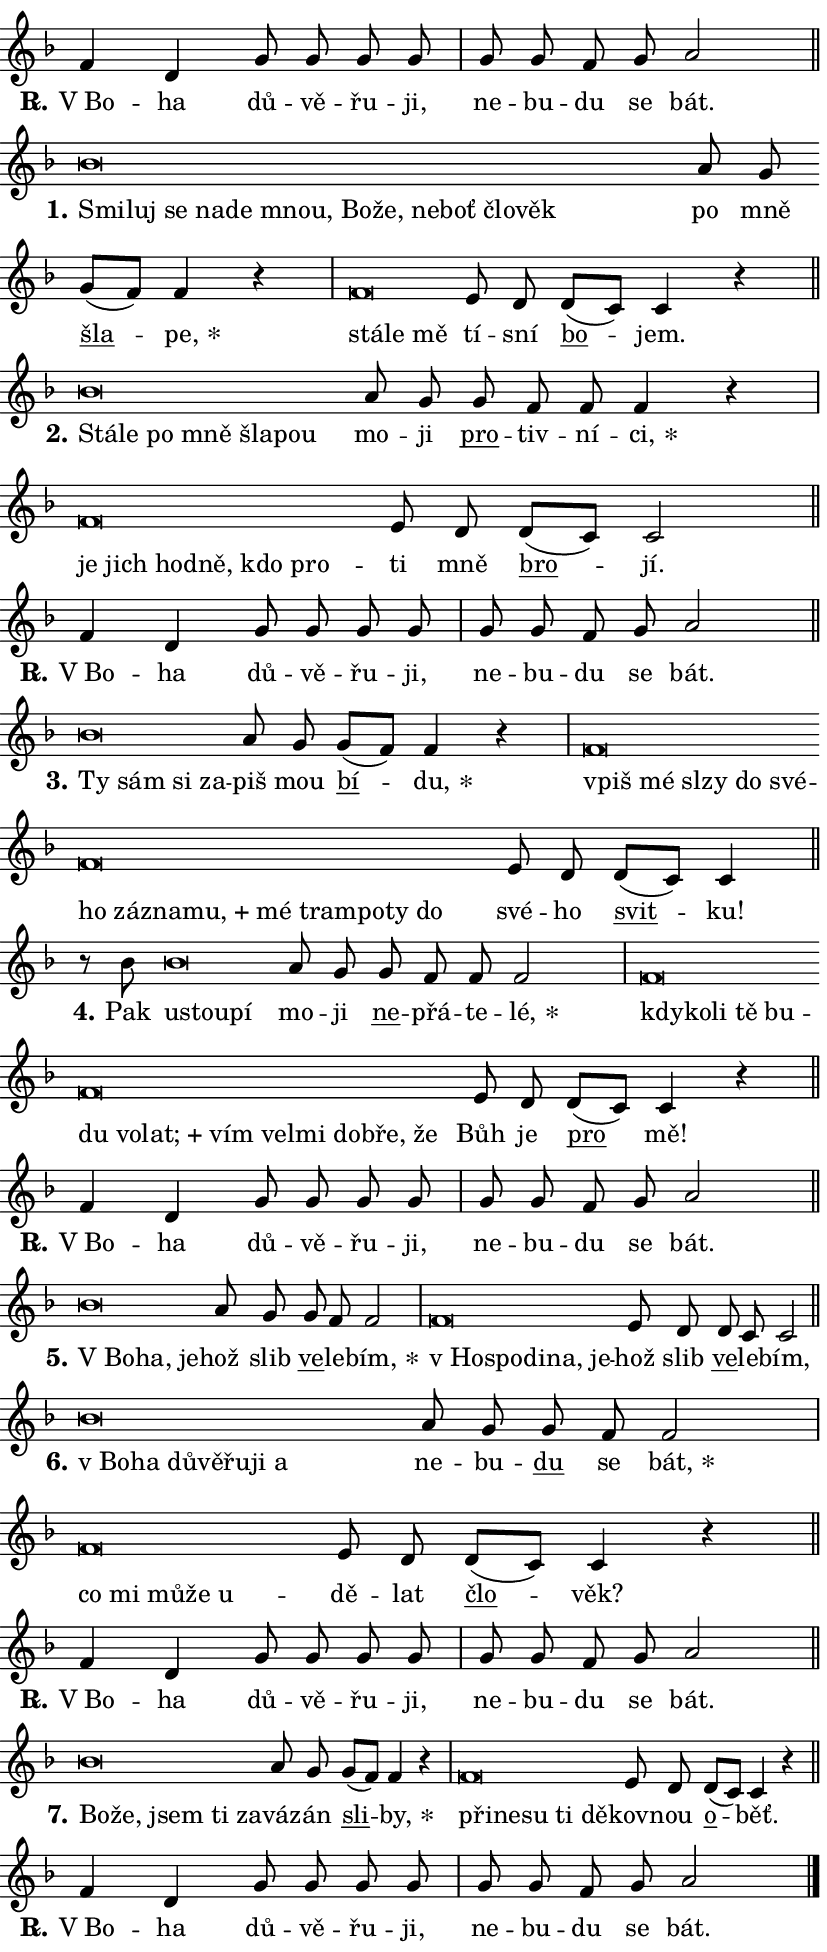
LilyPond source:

\version "2.24.0"
\header { tagline = "" }
\paper {
  indent = 0\cm
  top-margin = 0\cm
  right-margin = 0.13\cm % to fit lyric hyphens
  bottom-margin = 0\cm
  left-margin = 0\cm
  paper-width = 14\cm
  page-breaking = #ly:one-page-breaking
  system-system-spacing.basic-distance = #11
  score-system-spacing.basic-distance = #11
  ragged-last = ##f
}


%% Author: Thomas Morley
%% https://lists.gnu.org/archive/html/lilypond-user/2020-05/msg00002.html
#(define (line-position grob)
"Returns position of @var[grob} in current system:
   @code{'start}, if at first time-step
   @code{'end}, if at last time-step
   @code{'middle} otherwise
"
  (let* ((col (ly:item-get-column grob))
         (ln (ly:grob-object col 'left-neighbor))
         (rn (ly:grob-object col 'right-neighbor))
         (col-to-check-left (if (ly:grob? ln) ln col))
         (col-to-check-right (if (ly:grob? rn) rn col))
         (break-dir-left
           (and
             (ly:grob-property col-to-check-left 'non-musical #f)
             (ly:item-break-dir col-to-check-left)))
         (break-dir-right
           (and
             (ly:grob-property col-to-check-right 'non-musical #f)
             (ly:item-break-dir col-to-check-right))))
        (cond ((eqv? 1 break-dir-left) 'start)
              ((eqv? -1 break-dir-right) 'end)
              (else 'middle))))

#(define (tranparent-at-line-position vctor)
  (lambda (grob)
  "Relying on @code{line-position} select the relevant enry from @var{vctor}.
Used to determine transparency,"
    (case (line-position grob)
      ((end) (not (vector-ref vctor 0)))
      ((middle) (not (vector-ref vctor 1)))
      ((start) (not (vector-ref vctor 2))))))

noteHeadBreakVisibility =
#(define-music-function (break-visibility)(vector?)
"Makes @code{NoteHead}s transparent relying on @var{break-visibility}"
#{
  \override NoteHead.transparent =
    #(tranparent-at-line-position break-visibility)
#})

#(define delete-ledgers-for-transparent-note-heads
  (lambda (grob)
    "Reads whether a @code{NoteHead} is transparent.
If so this @code{NoteHead} is removed from @code{'note-heads} from
@var{grob}, which is supposed to be @code{LedgerLineSpanner}.
As a result ledgers are not printed for this @code{NoteHead}"
    (let* ((nhds-array (ly:grob-object grob 'note-heads))
           (nhds-list
             (if (ly:grob-array? nhds-array)
                 (ly:grob-array->list nhds-array)
                 '()))
           ;; Relies on the transparent-property being done before
           ;; Staff.LedgerLineSpanner.after-line-breaking is executed.
           ;; This is fragile ...
           (to-keep
             (remove
               (lambda (nhd)
                 (ly:grob-property nhd 'transparent #f))
               nhds-list)))
      ;; TODO find a better method to iterate over grob-arrays, similiar
      ;; to filter/remove etc for lists
      ;; For now rebuilt from scratch
      (set! (ly:grob-object grob 'note-heads)  '())
      (for-each
        (lambda (nhd)
          (ly:pointer-group-interface::add-grob grob 'note-heads nhd))
        to-keep))))

squashNotes = {
  \override NoteHead.X-extent = #'(-0.2 . 0.2)
  \override NoteHead.Y-extent = #'(-0.75 . 0)
  \override NoteHead.stencil =
    #(lambda (grob)
       (let ((pos (ly:grob-property grob 'staff-position)))
         (begin
           (if (< pos -7) (display "ERROR: Lower brevis then expected\n") (display ""))
           (if (<= pos -6) ly:text-interface::print ly:note-head::print))))
}
unSquashNotes = {
  \revert NoteHead.X-extent
  \revert NoteHead.Y-extent
  \revert NoteHead.stencil
}

hideNotes = \noteHeadBreakVisibility #begin-of-line-visible
unHideNotes = \noteHeadBreakVisibility #all-visible

% work-around for resetting accidentals
% https://lilypond.org/doc/v2.23/Documentation/notation/displaying-rhythms#unmetered-music
cadenzaMeasure = {
  \cadenzaOff
  \partial 1024 s1024
  \cadenzaOn
}

#(define-markup-command (accent layout props text) (markup?)
  "Underline accented syllable"
  (interpret-markup layout props
    #{\markup \override #'(offset . 4.3) \underline { #text }#}))

responsum = \markup \concat {
  "R" \hspace #-1.05 \path #0.1 #'((moveto 0 0.07) (lineto 0.9 0.8)) \hspace #0.05 "."
}

spaceSize = #0.6828661417322834 % exact space size for TeX Gyre Schola

\layout {
  \context {
    \Staff
    \remove "Time_signature_engraver"
    \override LedgerLineSpanner.after-line-breaking = #delete-ledgers-for-transparent-note-heads
  }
  \context {
    \Lyrics {
      \override LyricSpace.minimum-distance = \spaceSize
      \override LyricText.font-name = #"TeX Gyre Schola"
      \override LyricText.font-size = 1
      \override StanzaNumber.font-name = #"TeX Gyre Schola Bold"
      \override StanzaNumber.font-size = 1
    }
  }
  \context {
    \Score 
    \override NoteHead.text =
      #(lambda (grob) 
        (let ((pos (ly:grob-property grob 'staff-position)))
          #{\markup {
            \combine
              \halign #-0.55 \raise #(if (= pos -6) 0 0.5) \override #'(thickness . 2) \draw-line #'(3.2 . 0)
              \musicglyph "noteheads.sM1"
          }#}))
  }
}

% magnetic-lyrics.ily
%
%   written by
%     Jean Abou Samra <jean@abou-samra.fr>
%     Werner Lemberg <wl@gnu.org>
%
%   adapted by
%     Jiri Hon <jiri.hon@gmail.com>
%
% Version 2022-Apr-15

% https://www.mail-archive.com/lilypond-user@gnu.org/msg149350.html

#(define (Left_hyphen_pointer_engraver context)
   "Collect syllable-hyphen-syllable occurrences in lyrics and store
them in properties.  This engraver only looks to the left.  For
example, if the lyrics input is @code{foo -- bar}, it does the
following.

@itemize @bullet
@item
Set the @code{text} property of the @code{LyricHyphen} grob between
@q{foo} and @q{bar} to @code{foo}.

@item
Set the @code{left-hyphen} property of the @code{LyricText} grob with
text @q{foo} to the @code{LyricHyphen} grob between @q{foo} and
@q{bar}.
@end itemize

Use this auxiliary engraver in combination with the
@code{lyric-@/text::@/apply-@/magnetic-@/offset!} hook."
   (let ((hyphen #f)
         (text #f))
     (make-engraver
      (acknowledgers
       ((lyric-syllable-interface engraver grob source-engraver)
        (set! text grob)))
      (end-acknowledgers
       ((lyric-hyphen-interface engraver grob source-engraver)
        ;(when (not (grob::has-interface grob 'lyric-space-interface))
          (set! hyphen grob)));)
      ((stop-translation-timestep engraver)
       (when (and text hyphen)
         (ly:grob-set-object! text 'left-hyphen hyphen))
       (set! text #f)
       (set! hyphen #f)))))

#(define (lyric-text::apply-magnetic-offset! grob)
   "If the space between two syllables is less than the value in
property @code{LyricText@/.details@/.squash-threshold}, move the right
syllable to the left so that it gets concatenated with the left
syllable.

Use this function as a hook for
@code{LyricText@/.after-@/line-@/breaking} if the
@code{Left_@/hyphen_@/pointer_@/engraver} is active."
   (let ((hyphen (ly:grob-object grob 'left-hyphen #f)))
     (when hyphen
       (let ((left-text (ly:spanner-bound hyphen LEFT)))
         (when (grob::has-interface left-text 'lyric-syllable-interface)
           (let* ((common (ly:grob-common-refpoint grob left-text X))
                  (this-x-ext (ly:grob-extent grob common X))
                  (left-x-ext
                   (begin
                     ;; Trigger magnetism for left-text.
                     (ly:grob-property left-text 'after-line-breaking)
                     (ly:grob-extent left-text common X)))
                  ;; `delta` is the gap width between two syllables.
                  (delta (- (interval-start this-x-ext)
                            (interval-end left-x-ext)))
                  (details (ly:grob-property grob 'details))
                  (threshold (assoc-get 'squash-threshold details 0.2)))
             (when (< delta threshold)
               (let* (;; We have to manipulate the input text so that
                      ;; ligatures crossing syllable boundaries are not
                      ;; disabled.  For languages based on the Latin
                      ;; script this is essentially a beautification.
                      ;; However, for non-Western scripts it can be a
                      ;; necessity.
                      (lt (ly:grob-property left-text 'text))
                      (rt (ly:grob-property grob 'text))
                      (is-space (grob::has-interface hyphen 'lyric-space-interface))
                      (space (if is-space " " ""))
                      (extra-delta (if is-space spaceSize 0))
                      ;; Append new syllable.
                      (ltrt-space (if (and (string? lt) (string? rt))
                                (string-append lt space rt)
                                (make-concat-markup (list lt space rt))))
                      ;; Right-align `ltrt` to the right side.
                      (ltrt-space-markup (grob-interpret-markup
                               grob
                               (make-translate-markup
                                (cons (interval-length this-x-ext) 0)
                                (make-right-align-markup ltrt-space)))))
                 (begin
                   ;; Don't print `left-text`.
                   (ly:grob-set-property! left-text 'stencil #f)
                   ;; Set text and stencil (which holds all collected
                   ;; syllables so far) and shift it to the left.
                   (ly:grob-set-property! grob 'text ltrt-space)
                   (ly:grob-set-property! grob 'stencil ltrt-space-markup)
                   (ly:grob-translate-axis! grob (- (- delta extra-delta)) X))))))))))


#(define (lyric-hyphen::displace-bounds-first grob)
   ;; Make very sure this callback isn't triggered too early.
   (let ((left (ly:spanner-bound grob LEFT))
         (right (ly:spanner-bound grob RIGHT)))
     (ly:grob-property left 'after-line-breaking)
     (ly:grob-property right 'after-line-breaking)
     (ly:lyric-hyphen::print grob)))

squashThreshold = #0.4

\layout {
  \context {
    \Lyrics
    \consists #Left_hyphen_pointer_engraver
    \override LyricText.after-line-breaking =
      #lyric-text::apply-magnetic-offset!
    \override LyricHyphen.stencil = #lyric-hyphen::displace-bounds-first
    \override LyricText.details.squash-threshold = \squashThreshold
    \override LyricHyphen.minimum-distance = 0
    \override LyricHyphen.minimum-length = \squashThreshold
  }
}

squashText = \override LyricText.details.squash-threshold = 9999
unSquashText = \override LyricText.details.squash-threshold = \squashThreshold

leftText = \override LyricText.self-alignment-X = #LEFT
unLeftText = \revert LyricText.self-alignment-X

starOffset = #(lambda (grob) 
                (let ((x_offset (ly:self-alignment-interface::aligned-on-x-parent grob)))
                  (if (= x_offset 0) 0 (+ x_offset 1.2))))

star = #(define-music-function (syllable)(string?)
"Append star separator at the end of a syllable"
#{
  \once \override LyricText.X-offset = #starOffset
  \lyricmode { \markup {
    #syllable
    \override #'((font-name . "TeX Gyre Schola Bold")) \hspace #0.2 \lower #0.65 \larger "*"
  } }
#})

starAccent = #(define-music-function (syllable)(string?)
"Append star separator at the end of a syllable and make accent"
#{
  \once \override LyricText.X-offset = #starOffset
  \lyricmode { \markup {
    \accent #syllable
    \override #'((font-name . "TeX Gyre Schola Bold")) \hspace #0.2 \lower #0.65 \larger "*"
  } }
#})

breath = #(define-music-function (syllable)(string?)
"Append breathing indicator at the end of a syllable"
#{
  \lyricmode { \markup { #syllable "+" } }
#})

optionalBreath = #(define-music-function (syllable)(string?)
"Append optional breathing indicator at the end of a syllable"
#{
  \lyricmode { \markup { #syllable "(+)" } }
#})


\score {
    <<
        \new Voice = "melody" { \cadenzaOn \key f \major \relative { f'4 d g8 g g g \cadenzaMeasure \bar "|" g g f g a2 \cadenzaMeasure \bar "||" \break } }
        \new Lyrics \lyricsto "melody" { \lyricmode { \set stanza = \responsum
"V Bo" -- ha dů -- vě -- řu -- ji, ne -- bu -- du se bát. } }
    >>
    \layout {}
}

\score {
    <<
        \new Voice = "melody" { \cadenzaOn \key f \major \relative { \squashNotes bes'\breve*1/16 \hideNotes \breve*1/16 \bar "" \breve*1/16 \bar "" \breve*1/16 \bar "" \breve*1/16 \bar "" \breve*1/16 \bar "" \breve*1/16 \bar "" \breve*1/16 \bar "" \breve*1/16 \bar "" \breve*1/16 \bar "" \breve*1/16 \breve*1/16 \bar "" \unHideNotes \unSquashNotes a8 g \bar "" g[( f)] f4 r \cadenzaMeasure \bar "|" \squashNotes f\breve*1/16 \hideNotes \breve*1/16 \breve*1/16 \bar "" \unHideNotes \unSquashNotes e8 d \bar "" d[( c)] c4 r \cadenzaMeasure \bar "||" \break } }
        \new Lyrics \lyricsto "melody" { \lyricmode { \set stanza = "1."
\leftText Smi -- \squashText luj se na -- de mnou, Bo -- že, ne -- boť člo -- věk \unLeftText \unSquashText po mně \markup \accent šla -- \star pe, \leftText stá -- \squashText le mě \unLeftText \unSquashText tí -- sní \markup \accent bo -- jem. } }
    >>
    \layout {}
}

\score {
    <<
        \new Voice = "melody" { \cadenzaOn \key f \major \relative { \squashNotes bes'\breve*1/16 \hideNotes \breve*1/16 \bar "" \breve*1/16 \bar "" \breve*1/16 \bar "" \breve*1/16 \breve*1/16 \bar "" \unHideNotes \unSquashNotes a8 g \bar "" g f f f4 r \cadenzaMeasure \bar "|" \squashNotes f\breve*1/16 \hideNotes \breve*1/16 \bar "" \breve*1/16 \bar "" \breve*1/16 \bar "" \breve*1/16 \breve*1/16 \bar "" \unHideNotes \unSquashNotes e8 d \bar "" d[( c)] c2 \cadenzaMeasure \bar "||" \break } }
        \new Lyrics \lyricsto "melody" { \lyricmode { \set stanza = "2."
\leftText Stá -- \squashText le po mně šla -- pou \unLeftText \unSquashText mo -- ji \markup \accent pro -- tiv -- ní -- \star ci, \leftText je \squashText jich hod -- ně, kdo pro -- \unLeftText \unSquashText ti mně \markup \accent bro -- jí. } }
    >>
    \layout {}
}

\score {
    <<
        \new Voice = "melody" { \cadenzaOn \key f \major \relative { f'4 d g8 g g g \cadenzaMeasure \bar "|" g g f g a2 \cadenzaMeasure \bar "||" \break } }
        \new Lyrics \lyricsto "melody" { \lyricmode { \set stanza = \responsum
"V Bo" -- ha dů -- vě -- řu -- ji, ne -- bu -- du se bát. } }
    >>
    \layout {}
}

\score {
    <<
        \new Voice = "melody" { \cadenzaOn \key f \major \relative { \squashNotes bes'\breve*1/16 \hideNotes \breve*1/16 \bar "" \breve*1/16 \breve*1/16 \bar "" \unHideNotes \unSquashNotes a8 g \bar "" g[( f)] f4 r \cadenzaMeasure \bar "|" \squashNotes f\breve*1/16 \hideNotes \breve*1/16 \bar "" \breve*1/16 \bar "" \breve*1/16 \bar "" \breve*1/16 \bar "" \breve*1/16 \bar "" \breve*1/16 \bar "" \breve*1/16 \bar "" \breve*1/16 \bar "" \breve*1/16 \bar "" \breve*1/16 \bar "" \breve*1/16 \bar "" \breve*1/16 \bar "" \breve*1/16 \breve*1/16 \bar "" \unHideNotes \unSquashNotes e8 d \bar "" d[( c)] c4 \cadenzaMeasure \bar "||" \break } }
        \new Lyrics \lyricsto "melody" { \lyricmode { \set stanza = "3."
\leftText Ty \squashText sám si za -- \unLeftText \unSquashText piš mou \markup \accent bí -- \star du, \leftText vpiš \squashText mé sl -- zy do své -- ho zá -- zna -- \breath "mu," mé tram -- po -- ty do \unLeftText \unSquashText své -- ho \markup \accent svit -- ku! } }
    >>
    \layout {}
}

\score {
    <<
        \new Voice = "melody" { \cadenzaOn \key f \major \relative { r8 bes'8 \squashNotes bes\breve*1/16 \hideNotes \breve*1/16 \breve*1/16 \bar "" \unHideNotes \unSquashNotes a8 g \bar "" g f f f2 \cadenzaMeasure \bar "|" \squashNotes f\breve*1/16 \hideNotes \breve*1/16 \bar "" \breve*1/16 \bar "" \breve*1/16 \bar "" \breve*1/16 \bar "" \breve*1/16 \bar "" \breve*1/16 \bar "" \breve*1/16 \bar "" \breve*1/16 \bar "" \breve*1/16 \bar "" \breve*1/16 \bar "" \breve*1/16 \bar "" \breve*1/16 \breve*1/16 \bar "" \unHideNotes \unSquashNotes e8 d \bar "" d[( c)] c4 r \cadenzaMeasure \bar "||" \break } }
        \new Lyrics \lyricsto "melody" { \lyricmode { \set stanza = "4."
Pak \leftText u -- \squashText stou -- pí \unLeftText \unSquashText mo -- ji \markup \accent ne -- přá -- te -- \star lé, \leftText kdy -- \squashText ko -- li tě bu -- du vo -- \breath "lat;" vím vel -- mi dob -- ře, že \unLeftText \unSquashText Bůh je \markup \accent pro mě! } }
    >>
    \layout {}
}

\score {
    <<
        \new Voice = "melody" { \cadenzaOn \key f \major \relative { f'4 d g8 g g g \cadenzaMeasure \bar "|" g g f g a2 \cadenzaMeasure \bar "||" \break } }
        \new Lyrics \lyricsto "melody" { \lyricmode { \set stanza = \responsum
"V Bo" -- ha dů -- vě -- řu -- ji, ne -- bu -- du se bát. } }
    >>
    \layout {}
}

\score {
    <<
        \new Voice = "melody" { \cadenzaOn \key f \major \relative { \squashNotes bes'\breve*1/16 \hideNotes \breve*1/16 \breve*1/16 \bar "" \unHideNotes \unSquashNotes a8 g \bar "" g f f2 \cadenzaMeasure \bar "|" \squashNotes f\breve*1/16 \hideNotes \breve*1/16 \bar "" \breve*1/16 \bar "" \breve*1/16 \breve*1/16 \bar "" \unHideNotes \unSquashNotes e8 d \bar "" d c c2 \cadenzaMeasure \bar "||" \break } }
        \new Lyrics \lyricsto "melody" { \lyricmode { \set stanza = "5."
\leftText "V Bo" -- \squashText ha, je -- \unLeftText \unSquashText hož slib \markup \accent ve -- le -- \star bím, \leftText "v Ho" -- \squashText spo -- di -- na, je -- \unLeftText \unSquashText hož slib \markup \accent ve -- le -- bím, } }
    >>
    \layout {}
}

\score {
    <<
        \new Voice = "melody" { \cadenzaOn \key f \major \relative { \squashNotes bes'\breve*1/16 \hideNotes \breve*1/16 \bar "" \breve*1/16 \bar "" \breve*1/16 \bar "" \breve*1/16 \bar "" \breve*1/16 \breve*1/16 \bar "" \unHideNotes \unSquashNotes a8 g \bar "" g f f2 \cadenzaMeasure \bar "|" \squashNotes f\breve*1/16 \hideNotes \breve*1/16 \bar "" \breve*1/16 \bar "" \breve*1/16 \breve*1/16 \bar "" \unHideNotes \unSquashNotes e8 d \bar "" d[( c)] c4 r \cadenzaMeasure \bar "||" \break } }
        \new Lyrics \lyricsto "melody" { \lyricmode { \set stanza = "6."
\leftText "v Bo" -- \squashText ha dů -- vě -- řu -- ji a \unLeftText \unSquashText ne -- bu -- \markup \accent du se \star bát, \leftText co \squashText mi mů -- že u -- \unLeftText \unSquashText dě -- lat \markup \accent člo -- věk? } }
    >>
    \layout {}
}

\score {
    <<
        \new Voice = "melody" { \cadenzaOn \key f \major \relative { f'4 d g8 g g g \cadenzaMeasure \bar "|" g g f g a2 \cadenzaMeasure \bar "||" \break } }
        \new Lyrics \lyricsto "melody" { \lyricmode { \set stanza = \responsum
"V Bo" -- ha dů -- vě -- řu -- ji, ne -- bu -- du se bát. } }
    >>
    \layout {}
}

\score {
    <<
        \new Voice = "melody" { \cadenzaOn \key f \major \relative { \squashNotes bes'\breve*1/16 \hideNotes \breve*1/16 \bar "" \breve*1/16 \bar "" \breve*1/16 \breve*1/16 \bar "" \unHideNotes \unSquashNotes a8 g \bar "" g[( f)] f4 r \cadenzaMeasure \bar "|" \squashNotes f\breve*1/16 \hideNotes \breve*1/16 \bar "" \breve*1/16 \bar "" \breve*1/16 \breve*1/16 \bar "" \unHideNotes \unSquashNotes e8 d \bar "" d[( c)] c4 r \cadenzaMeasure \bar "||" \break } }
        \new Lyrics \lyricsto "melody" { \lyricmode { \set stanza = "7."
\leftText Bo -- \squashText že, jsem ti za -- \unLeftText \unSquashText vá -- zán \markup \accent sli -- \star by, \leftText při -- \squashText ne -- su ti dě -- \unLeftText \unSquashText kov -- nou \markup \accent o -- běť. } }
    >>
    \layout {}
}

\score {
    <<
        \new Voice = "melody" { \cadenzaOn \key f \major \relative { f'4 d g8 g g g \cadenzaMeasure \bar "|" g g f g a2 \cadenzaMeasure \bar "||" \break } \bar "|." }
        \new Lyrics \lyricsto "melody" { \lyricmode { \set stanza = \responsum
"V Bo" -- ha dů -- vě -- řu -- ji, ne -- bu -- du se bát. } }
    >>
    \layout {}
}
